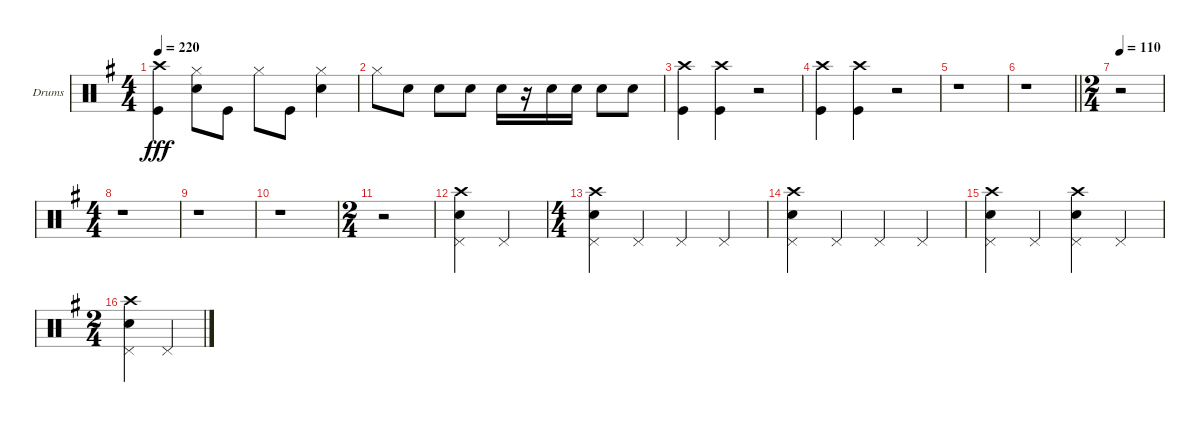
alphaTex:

\defaultSystemsLayout 4
\bracketExtendMode groupsimilarinstruments
\firstSystemTrackNameOrientation horizontal
\otherSystemsTrackNameOrientation horizontal
\chordDiagramsInScore
\track ("Lars U." "Drums") {instrument percussion}
\staff {score}
\articulation defaults
\ts (4 4)
\tempo 220
\clef neutral
\ks g
("Kick (hit)" "Crash high (hit)").4{dy fff} ("Snare (hit) 2" "Hi-Hat (closed)").8 "Kick (hit)".8 "Hi-Hat (closed)".8 "Kick (hit)".8 ("Snare (hit) 2" "Hi-Hat (closed)").4 |
"Hi-Hat (closed)".8 "Snare (hit) 2".8 "Snare (hit) 2".8 "Snare (hit) 2".8 "Snare (hit) 2".16 r.16 "Snare (hit) 2".16 "Snare (hit) 2".16 "Snare (hit) 2".8 "Snare (hit) 2".8 |
("Kick (hit)" "Crash high (hit)").4 ("Kick (hit)" "Crash high (hit)").4 r.2 |
("Crash high (hit)" "Kick (hit)").4 ("Kick (hit)" "Crash high (hit)").4 r.2 |
r.1 |
\barLineRight lightlight
r.1 |
\ts (2 4)
\tempo 110
r.2 |
\ts (4 4)
r.1 |
r.1 |
r.1 |
\ts (2 4)
r.2 |
("Crash high (hit)" "Pedal Hi-Hat (hit)" "Snare (hit) 2").4 "Pedal Hi-Hat (hit)".4 |
\ts (4 4)
\scale
0.396537 ("Pedal Hi-Hat (hit)" "Crash high (hit)" "Snare (hit) 2").4 "Pedal Hi-Hat (hit)".4 "Pedal Hi-Hat (hit)".4 "Pedal Hi-Hat (hit)".4 |
\scale
0.27012 ("Pedal Hi-Hat (hit)" "Crash high (hit)" "Snare (hit) 2").4 "Pedal Hi-Hat (hit)".4 "Pedal Hi-Hat (hit)".4 "Pedal Hi-Hat (hit)".4 |
\scale
0.217239 ("Crash high (hit)" "Snare (hit) 2" "Pedal Hi-Hat (hit)").4 "Pedal Hi-Hat (hit)".4 ("Pedal Hi-Hat (hit)" "Snare (hit) 2" "Crash high (hit)").4 "Pedal Hi-Hat (hit)".4 |
\ts (2 4)
\scale
0.116433 ("Crash high (hit)" "Pedal Hi-Hat (hit)" "Snare (hit) 2").4 "Pedal Hi-Hat (hit)".4
